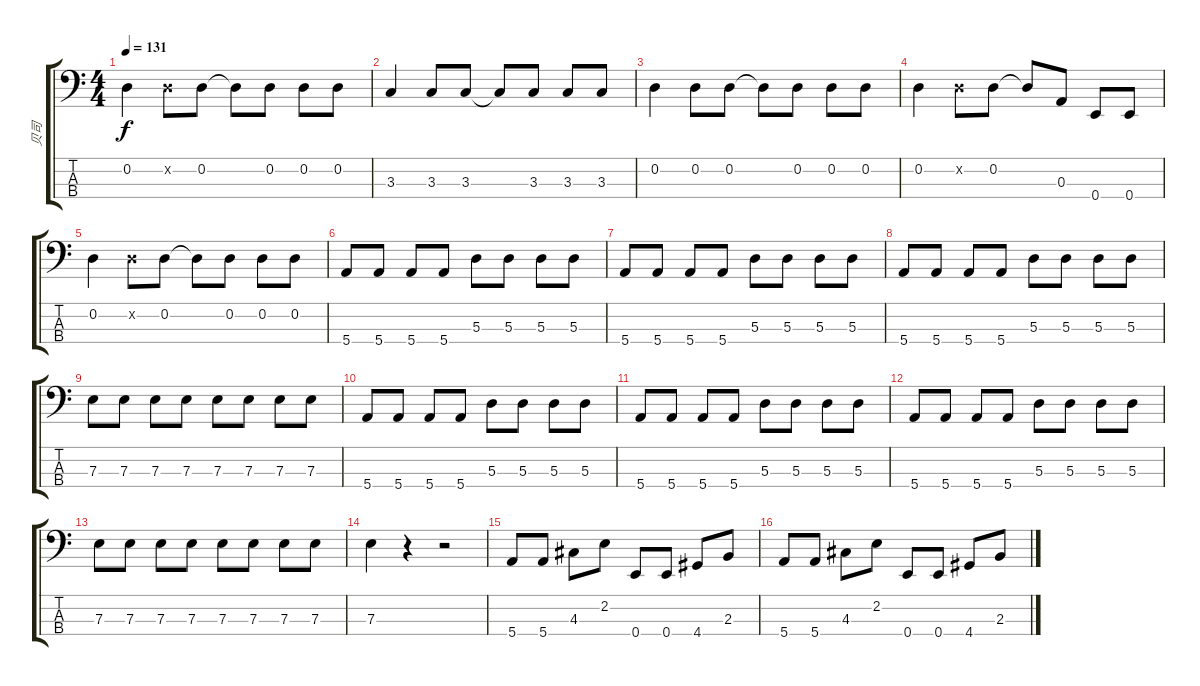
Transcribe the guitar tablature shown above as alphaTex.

\track ("贝司" "贝司") {instrument electricbasspick}
\staff {score tabs}
\tuning (G2 D2 A1 E1) {hide}
\ts (4 4)
\tempo 131
\clef f4
\ks c
0.2.4{dy f} 0.2{x}.8 0.2.8 0.2{t}.8 0.2.8 0.2.8 0.2.8 |
3.3.4 3.3.8 3.3.8 3.3{t}.8 3.3.8 3.3.8 3.3.8 |
0.2.4 0.2.8 0.2.8 0.2{t}.8 0.2.8 0.2.8 0.2.8 |
0.2.4 0.2{x}.8 0.2.8 0.2{t}.8 0.3.8 0.4.8 0.4.8 |
0.2.4 0.2{x}.8 0.2.8 0.2{t}.8 0.2.8 0.2.8 0.2.8 |
5.4.8 5.4.8 5.4.8 5.4.8 5.3.8 5.3.8 5.3.8 5.3.8 |
5.4.8 5.4.8 5.4.8 5.4.8 5.3.8 5.3.8 5.3.8 5.3.8 |
5.4.8 5.4.8 5.4.8 5.4.8 5.3.8 5.3.8 5.3.8 5.3.8 |
7.3.8 7.3.8 7.3.8 7.3.8 7.3.8 7.3.8 7.3.8 7.3.8 |
5.4.8 5.4.8 5.4.8 5.4.8 5.3.8 5.3.8 5.3.8 5.3.8 |
5.4.8 5.4.8 5.4.8 5.4.8 5.3.8 5.3.8 5.3.8 5.3.8 |
5.4.8 5.4.8 5.4.8 5.4.8 5.3.8 5.3.8 5.3.8 5.3.8 |
7.3.8 7.3.8 7.3.8 7.3.8 7.3.8 7.3.8 7.3.8 7.3.8 |
7.3.4 r.4 r.2 |
5.4.8 5.4.8 4.3.8 2.2.8 0.4.8 0.4.8 4.4.8 2.3.8 |
5.4.8 5.4.8 4.3.8 2.2.8 0.4.8 0.4.8 4.4.8 2.3.8
